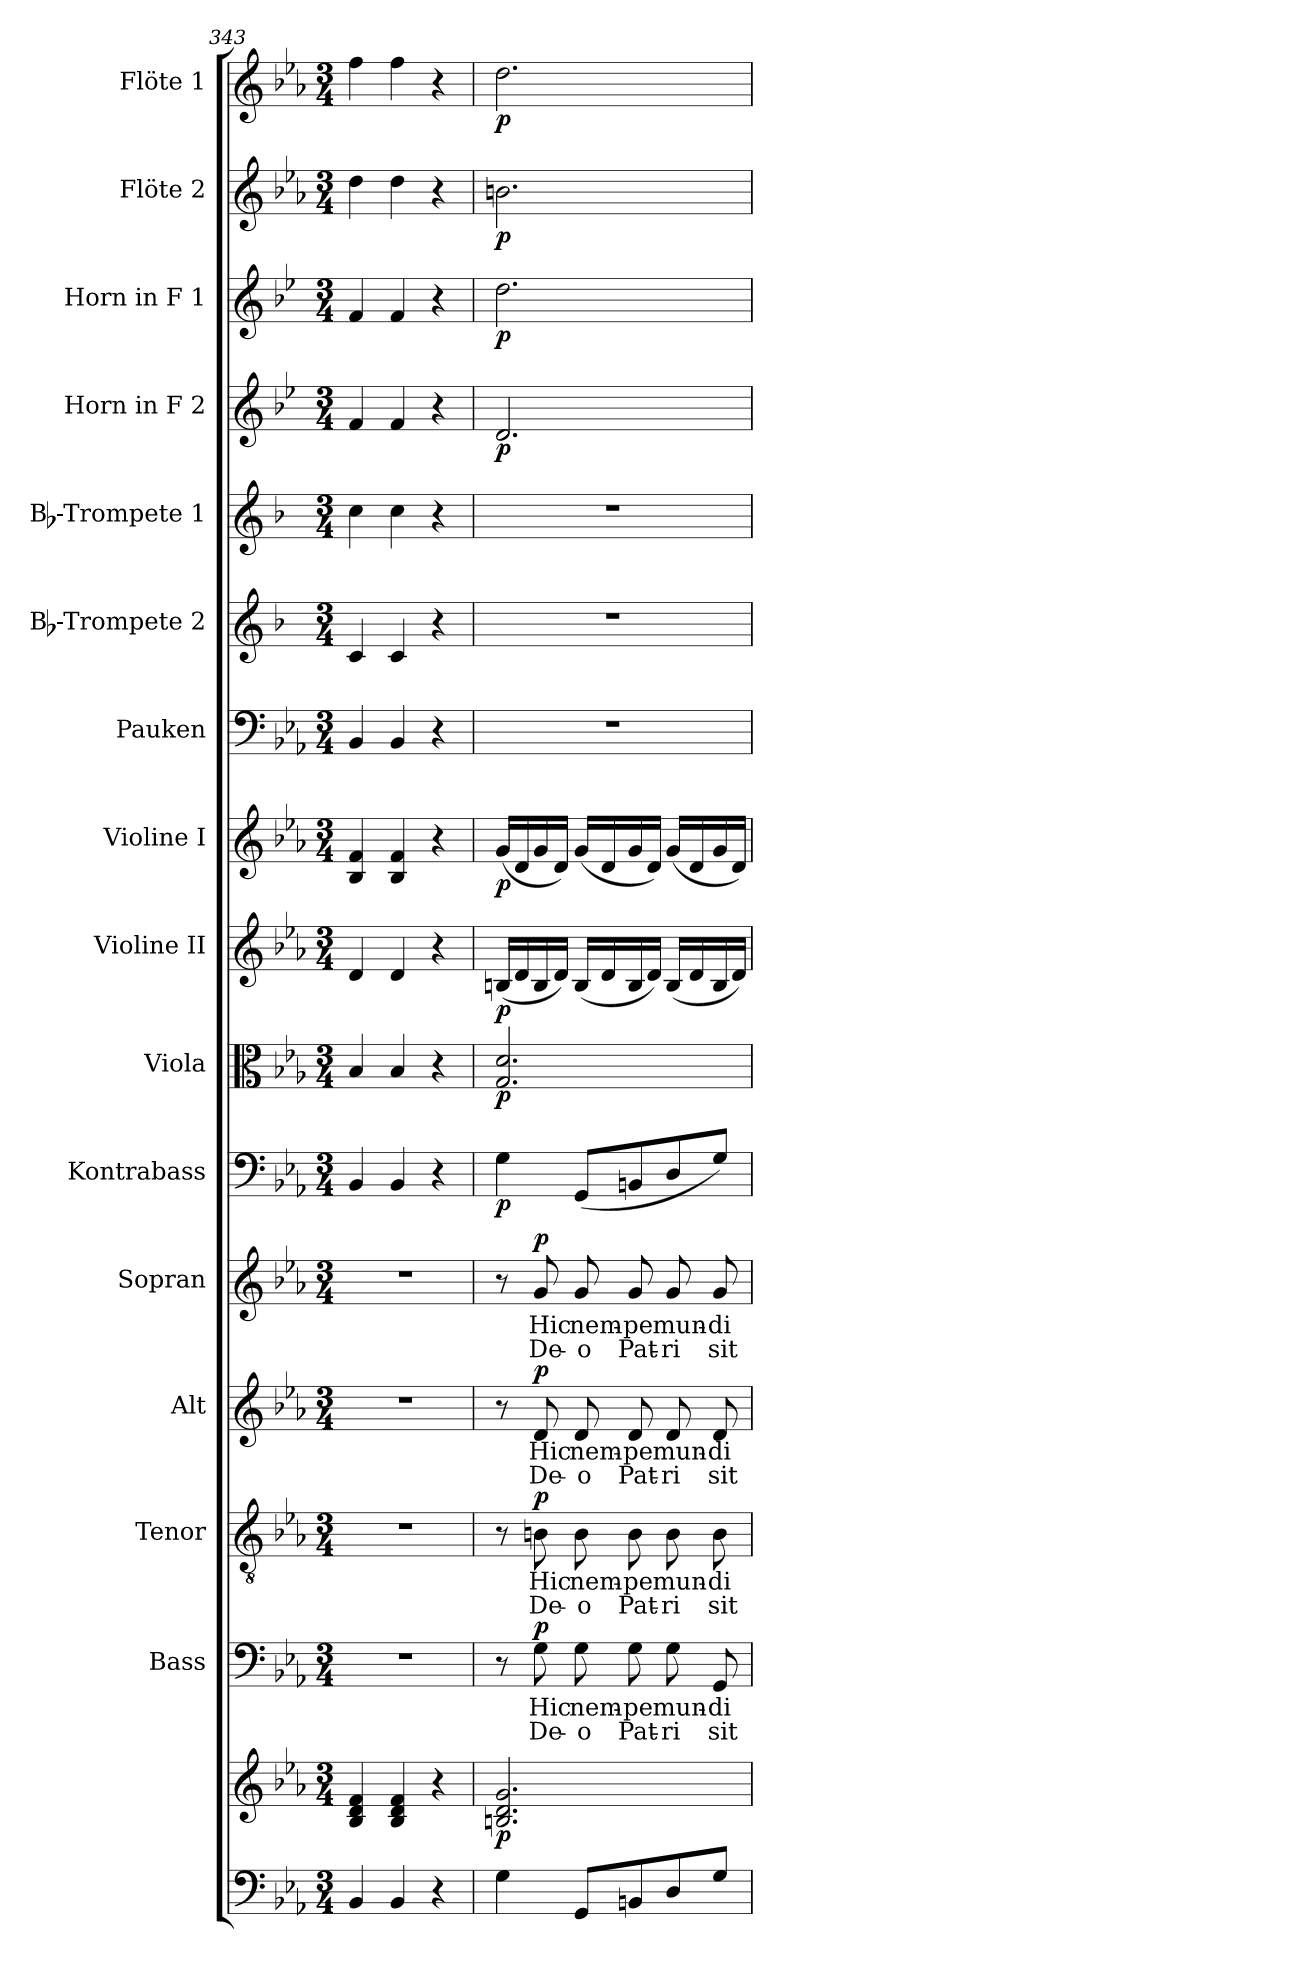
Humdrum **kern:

**kern	**kern	**dynam	**kern	**text	**text	**dynam	**kern	**text	**text	**dynam	**kern	**text	**text	**dynam	**kern	**text	**text	**dynam	**kern	**dynam	**kern	**dynam	**kern	**dynam	**kern	**dynam	**kern	**kern	**kern	**kern	**dynam	**kern	**dynam	**kern	**dynam	**kern	**dynam
*part16	*part16	*part16	*part15	*part15	*part15	*part15	*part14	*part14	*part14	*part14	*part13	*part13	*part13	*part13	*part12	*part12	*part12	*part12	*part11	*part11	*part10	*part10	*part9	*part9	*part8	*part8	*part7	*part6	*part5	*part4	*part4	*part3	*part3	*part2	*part2	*part1	*part1
*staff17	*staff16	*staff16/17	*staff15	*staff15	*staff15	*staff15	*staff14	*staff14	*staff14	*staff14	*staff13	*staff13	*staff13	*staff13	*staff12	*staff12	*staff12	*staff12	*staff11	*staff11	*staff10	*staff10	*staff9	*staff9	*staff8	*staff8	*staff7	*staff6	*staff5	*staff4	*staff4	*staff3	*staff3	*staff2	*staff2	*staff1	*staff1
*	*	*	*I"Bass	*	*	*	*I"Tenor	*	*	*	*I"Alt	*	*	*	*I"Sopran	*	*	*	*I"Kontrabass	*	*I"Viola	*	*I"Violine II	*	*I"Violine I	*	*I"Pauken	*I"Bb-Trompete 2	*I"Bb-Trompete 1	*I"Horn in F 2	*	*I"Horn in F 1	*	*I"Flöte 2	*	*I"Flöte 1	*
*	*	*	*I'B.	*	*	*	*I'T.	*	*	*	*I'A.	*	*	*	*I'S.	*	*	*	*I'Kb.	*	*I'Vla.	*	*I'Vl. II	*	*I'Vl. I	*	*I'Pk.	*I'Bb Trp. 2	*I'Bb Trp. 1	*	*	*	*	*I'Fl. 2	*	*I'Fl. 1	*
*clefF4	*clefG2	*	*clefF4	*	*	*	*clefGv2	*	*	*	*clefG2	*	*	*	*clefG2	*	*	*	*clefF4	*	*clefC3	*	*clefG2	*	*clefG2	*	*clefF4	*clefG2	*clefG2	*clefG2	*	*clefG2	*	*clefG2	*	*clefG2	*
*	*	*	*	*	*	*	*	*	*	*	*	*	*	*	*	*	*	*	*ITrd7c12	*	*	*	*	*	*	*	*	*ITrd1c2	*ITrd1c2	*ITrd4c7	*	*ITrd4c7	*	*	*	*	*
*k[b-e-a-]	*k[b-e-a-]	*	*k[b-e-a-]	*	*	*	*k[b-e-a-]	*	*	*	*k[b-e-a-]	*	*	*	*k[b-e-a-]	*	*	*	*k[b-e-a-]	*	*k[b-e-a-]	*	*k[b-e-a-]	*	*k[b-e-a-]	*	*k[b-e-a-]	*k[b-e-a-]	*k[b-e-a-]	*k[b-e-a-]	*	*k[b-e-a-]	*	*k[b-e-a-]	*	*k[b-e-a-]	*
*E-:	*E-:	*	*E-:	*	*	*	*E-:	*	*	*	*E-:	*	*	*	*E-:	*	*	*	*E-:	*	*E-:	*	*E-:	*	*E-:	*	*E-:	*E-:	*E-:	*E-:	*	*E-:	*	*E-:	*	*E-:	*
*M3/4	*M3/4	*	*M3/4	*	*	*	*M3/4	*	*	*	*M3/4	*	*	*	*M3/4	*	*	*	*M3/4	*	*M3/4	*	*M3/4	*	*M3/4	*	*M3/4	*M3/4	*M3/4	*M3/4	*	*M3/4	*	*M3/4	*	*M3/4	*
=343	=343	=343	=343	=343	=343	=343	=343	=343	=343	=343	=343	=343	=343	=343	=343	=343	=343	=343	=343	=343	=343	=343	=343	=343	=343	=343	=343	=343	=343	=343	=343	=343	=343	=343	=343	=343	=343
4BB-/	4B-/ 4d/ 4f/	.	2.r	.	.	.	2.r	.	.	.	2.r	.	.	.	2.r	.	.	.	4BBB-/	.	4B-/	.	4d/	.	4B-/ 4f/	.	4BB-/	4B-/	4b-\	4B-/	.	4B-/	.	4dd\	.	4ff\	.
4BB-/	4B-/ 4d/ 4f/	.	.	.	.	.	.	.	.	.	.	.	.	.	.	.	.	.	4BBB-/	.	4B-/	.	4d/	.	4B-/ 4f/	.	4BB-/	4B-/	4b-\	4B-/	.	4B-/	.	4dd\	.	4ff\	.
4r	4r	.	.	.	.	.	.	.	.	.	.	.	.	.	.	.	.	.	4r	.	4r	.	4r	.	4r	.	4r	4r	4r	4r	.	4r	.	4r	.	4r	.
!!LO:PB:g=z
=344	=344	=344	=344	=344	=344	=344	=344	=344	=344	=344	=344	=344	=344	=344	=344	=344	=344	=344	=344	=344	=344	=344	=344	=344	=344	=344	=344	=344	=344	=344	=344	=344	=344	=344	=344	=344	=344
!	!	!LO:DY:b	!	!	!	!	!	!	!	!	!	!	!	!	!	!	!	!	!	!LO:DY:b	!	!LO:DY:b	!	!LO:DY:b	!	!LO:DY:b	!	!	!	!	!LO:DY:b	!	!LO:DY:b	!	!LO:DY:b	!	!LO:DY:b
4G\	2.Bn/ 2.d/ 2.g/	p	8r	.	.	.	8r	.	.	.	8r	.	.	.	8r	.	.	.	4GG\	p	2.G/ 2.d/	p	(<16Bn/LL	p	(<16g/LL	p	2.r	2.r	2.r	2.G/	p	2.g\	p	2.bn\	p	2.dd\	p
.	.	.	.	.	.	.	.	.	.	.	.	.	.	.	.	.	.	.	.	.	.	.	16d/	.	16d/	.	.	.	.	.	.	.	.	.	.	.	.
!	!	!	!	!LO:LY:b	!LO:LY:b	!LO:DY:a	!	!LO:LY:b	!LO:LY:b	!LO:DY:a	!	!LO:LY:b	!LO:LY:b	!LO:DY:a	!	!LO:LY:b	!LO:LY:b	!LO:DY:a	!	!	!	!	!	!	!	!	!	!	!	!	!	!	!	!	!	!	!
.	.	.	8G\	Hic	De-	p	8Bn\	Hic	De-	p	8d/	Hic	De-	p	8g/	Hic	De-	p	.	.	.	.	16B/	.	16g/	.	.	.	.	.	.	.	.	.	.	.	.
.	.	.	.	.	.	.	.	.	.	.	.	.	.	.	.	.	.	.	.	.	.	.	16d/JJ)	.	16d/JJ)	.	.	.	.	.	.	.	.	.	.	.	.
!	!	!	!	!LO:LY:b	!LO:LY:b	!	!	!LO:LY:b	!LO:LY:b	!	!	!LO:LY:b	!LO:LY:b	!	!	!LO:LY:b	!LO:LY:b	!	!	!	!	!	!	!	!	!	!	!	!	!	!	!	!	!	!	!	!
8GG/L	.	.	8G\	nem-	-o	.	8B\	nem-	-o	.	8d/	nem-	-o	.	8g/	nem-	-o	.	(<8GGG/L	.	.	.	(<16B/LL	.	(<16g/LL	.	.	.	.	.	.	.	.	.	.	.	.
.	.	.	.	.	.	.	.	.	.	.	.	.	.	.	.	.	.	.	.	.	.	.	16d/	.	16d/	.	.	.	.	.	.	.	.	.	.	.	.
!	!	!	!	!LO:LY:b	!LO:LY:b	!	!	!LO:LY:b	!LO:LY:b	!	!	!LO:LY:b	!LO:LY:b	!	!	!LO:LY:b	!LO:LY:b	!	!	!	!	!	!	!	!	!	!	!	!	!	!	!	!	!	!	!	!
8BBn/	.	.	8G\	-pe	Pat-	.	8B\	-pe	Pat-	.	8d/	-pe	Pat-	.	8g/	-pe	Pat-	.	8BBBn/	.	.	.	16B/	.	16g/	.	.	.	.	.	.	.	.	.	.	.	.
.	.	.	.	.	.	.	.	.	.	.	.	.	.	.	.	.	.	.	.	.	.	.	16d/JJ)	.	16d/JJ)	.	.	.	.	.	.	.	.	.	.	.	.
!	!	!	!	!LO:LY:b	!LO:LY:b	!	!	!LO:LY:b	!LO:LY:b	!	!	!LO:LY:b	!LO:LY:b	!	!	!LO:LY:b	!LO:LY:b	!	!	!	!	!	!	!	!	!	!	!	!	!	!	!	!	!	!	!	!
8D/	.	.	8G\	mun-	-ri	.	8B\	mun-	-ri	.	8d/	mun-	-ri	.	8g/	mun-	-ri	.	8DD/	.	.	.	(<16B/LL	.	(<16g/LL	.	.	.	.	.	.	.	.	.	.	.	.
.	.	.	.	.	.	.	.	.	.	.	.	.	.	.	.	.	.	.	.	.	.	.	16d/	.	16d/	.	.	.	.	.	.	.	.	.	.	.	.
!	!	!	!	!LO:LY:b	!LO:LY:b	!	!	!LO:LY:b	!LO:LY:b	!	!	!LO:LY:b	!LO:LY:b	!	!	!LO:LY:b	!LO:LY:b	!	!	!	!	!	!	!	!	!	!	!	!	!	!	!	!	!	!	!	!
8G/J	.	.	8GG/	-di	sit	.	8B\	-di	sit	.	8d/	-di	sit	.	8g/	-di	sit	.	8GG/J)	.	.	.	16B/	.	16g/	.	.	.	.	.	.	.	.	.	.	.	.
.	.	.	.	.	.	.	.	.	.	.	.	.	.	.	.	.	.	.	.	.	.	.	16d/JJ)	.	16d/JJ)	.	.	.	.	.	.	.	.	.	.	.	.
=	=	=	=	=	=	=	=	=	=	=	=	=	=	=	=	=	=	=	=	=	=	=	=	=	=	=	=	=	=	=	=	=	=	=	=	=	=
*-	*-	*-	*-	*-	*-	*-	*-	*-	*-	*-	*-	*-	*-	*-	*-	*-	*-	*-	*-	*-	*-	*-	*-	*-	*-	*-	*-	*-	*-	*-	*-	*-	*-	*-	*-	*-	*-
